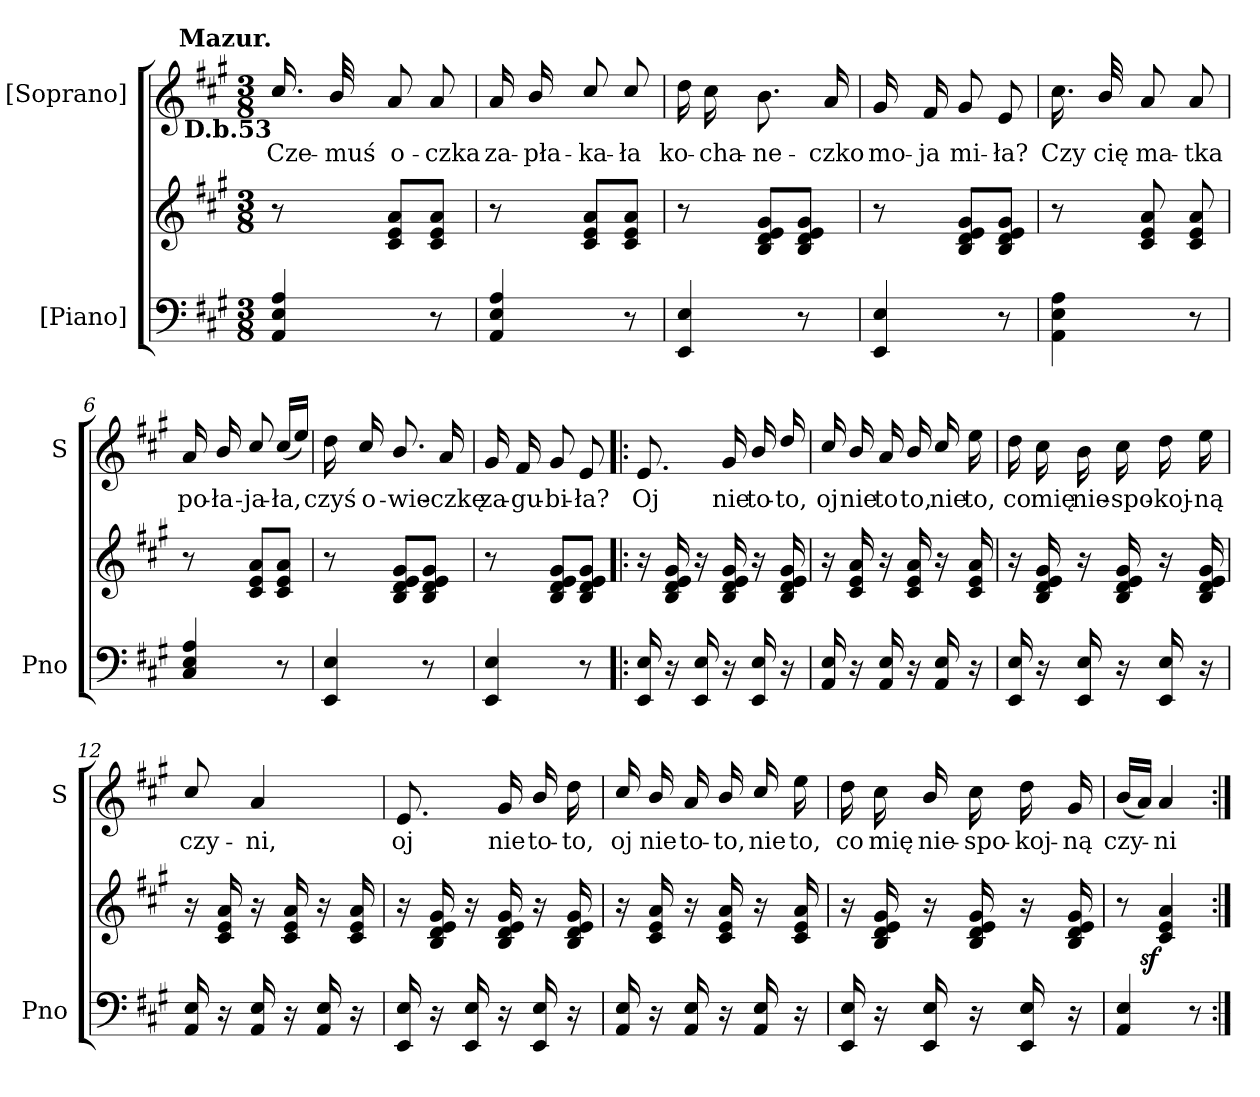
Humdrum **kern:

**kern	**kern	**dynam	**kern	**text
*part2	*part2	*part2	*part1	*part1
*staff3	*staff2	*staff2/3	*staff1	*staff1
*I"[Piano]	*	*	*I"[Soprano]	*
*I'Pno	*	*	*I'S	*
*clefF4	*clefG2	*	*clefG2	*
*k[f#c#g#]	*k[f#c#g#]	*	*k[f#c#g#]	*
*A:	*A:	*	*A:	*
*M3/8	*M3/8	*	*M3/8	*
=1	=1	=1	=1	=1
!	!	!	!LO:TX:a:B:rj:t=Mazur.	!
!	!	!	!LO:TX:b:B:rj:t=D.b.53	!
4AA/ 4E/ 4A/	8r	.	16.cc#/	Cze-
.	.	.	32b/	-muś
.	8c# 8e 8aL	.	8a/	o-
8r	8c# 8e 8aJ	.	8a/	-czka
=2	=2	=2	=2	=2
4AA/ 4E/ 4A/	8r	.	16a/	za-
.	.	.	16b/	-pła-
.	8c# 8e 8aL	.	8cc#/	-ka-
8r	8c# 8e 8aJ	.	8cc#/	-ła
=3	=3	=3	=3	=3
4EE/ 4E/	8r	.	16dd\	ko-
.	.	.	16cc#\	-cha-
.	8B/ 8d/ 8e/ 8g#/L	.	8.b\	-ne-
8r	8B/ 8d/ 8e/ 8g#/J	.	.	.
.	.	.	16a/	-czko
=4	=4	=4	=4	=4
4EE/ 4E/	8r	.	16g#/	mo-
.	.	.	16f#/	-ja
.	8B/ 8d/ 8e/ 8g#/L	.	8g#/	mi-
8r	8B/ 8d/ 8e/ 8g#/J	.	8e/	-ła?
=5	=5	=5	=5	=5
4AA\ 4E\ 4A\	8r	.	16.cc#\	Czy
.	.	.	32b/	cię
.	8c#/ 8e/ 8a/	.	8a/	ma-
8r	8c#/ 8e/ 8a/	.	8a	-tka
=6	=6	=6	=6	=6
4C#/ 4E/ 4A/	8r	.	16a/	po-
.	.	.	16b/	-ła-
.	8c#/ 8e/ 8a/L	.	8cc#/	-ja-
8r	8c#/ 8e/ 8a/J	.	(<16cc#/LL	-ła,
.	.	.	16ee/JJ)	.
=7	=7	=7	=7	=7
4EE/ 4E/	8r	.	16dd\	czyś
.	.	.	16cc#/	o-
.	8B/ 8d/ 8e/ 8g#/L	.	8.b/	-wie-
8r	8B/ 8d/ 8e/ 8g#/J	.	.	.
.	.	.	16a/	-czkę
=8	=8	=8	=8	=8
4EE/ 4E/	8r	.	16g#	za-
.	.	.	16f#	-gu-
.	8B/ 8d/ 8e/ 8g#/L	.	8g#	-bi-
8r	8B/ 8d/ 8e/ 8g#/J	.	8e	-ła?
=9!|:	=9!|:	=9!|:	=9!|:	=9!|:
16EE/ 16E/	16r	.	8.e/	Oj
16r	16B/ 16d/ 16e/ 16g#/	.	.	.
16EE/ 16E/	16r	.	.	.
16r	16B/ 16d/ 16e/ 16g#/	.	16g#/	nie
16EE/ 16E/	16r	.	16b/	to-
16r	16B/ 16d/ 16e/ 16g#/	.	16dd/	-to,
=10	=10	=10	=10	=10
16AA/ 16E/	16r	.	16cc#/	oj
16r	16c#/ 16e/ 16a/	.	16b/	nie
16AA/ 16E/	16r	.	16a	to
16r	16c#/ 16e/ 16a/	.	16b/	to,
16AA/ 16E/	16r	.	16cc#/	nie
16r	16c#/ 16e/ 16a/	.	16ee\	to,
=11	=11	=11	=11	=11
16EE/ 16E/	16r	.	16dd\	co
16r	16B/ 16d/ 16e/ 16g#/	.	16cc#\	mię
16EE/ 16E/	16r	.	16b\	nie-
16r	16B/ 16d/ 16e/ 16g#/	.	16cc#\	-spo-
16EE/ 16E/	16r	.	16dd\	-koj-
16r	16B/ 16d/ 16e/ 16g#/	.	16ee\	-ną
=12	=12	=12	=12	=12
16AA/ 16E/	16r	.	8cc#/	czy-
16r	16c#/ 16e/ 16a/	.	.	.
16AA/ 16E/	16r	.	4a/	-ni,
16r	16c#/ 16e/ 16a/	.	.	.
16AA/ 16E/	16r	.	.	.
16r	16c#/ 16e/ 16a/	.	.	.
=13	=13	=13	=13	=13
16EE/ 16E/	16r	.	8.e/	oj
16r	16B/ 16d/ 16e/ 16g#/	.	.	.
16EE/ 16E/	16r	.	.	.
16r	16B/ 16d/ 16e/ 16g#/	.	16g#/	nie
16EE/ 16E/	16r	.	16b/	to-
16r	16B/ 16d/ 16e/ 16g#/	.	16dd\	-to,
=14	=14	=14	=14	=14
16AA/ 16E/	16r	.	16cc#/	oj
16r	16c#/ 16e/ 16a/	.	16b/	nie
16AA/ 16E/	16r	.	16a/	to-
16r	16c#/ 16e/ 16a/	.	16b/	-to,
16AA/ 16E/	16r	.	16cc#/	nie
16r	16c#/ 16e/ 16a/	.	16ee\	to,
=15	=15	=15	=15	=15
16EE/ 16E/	16r	.	16dd\	co
16r	16B/ 16d/ 16e/ 16g#/	.	16cc#\	mię
16EE/ 16E/	16r	.	16b/	nie-
16r	16B/ 16d/ 16e/ 16g#/	.	16cc#\	-spo-
16EE/ 16E/	16r	.	16dd\	-koj-
16r	16B/ 16d/ 16e/ 16g#/	.	16g#/	-ną
=16	=16	=16	=16	=16
4AA/ 4E/	8r	.	(<16b/LL	czy-
.	.	.	16a/JJ)	.
!	!	!LO:DY:rj	!	!
.	4c#/ 4e/ 4a/	sf	4a/	-ni
8r	.	.	.	.
=:|!	=:|!	=:|!	=:|!	=:|!
*-	*-	*-	*-	*-
